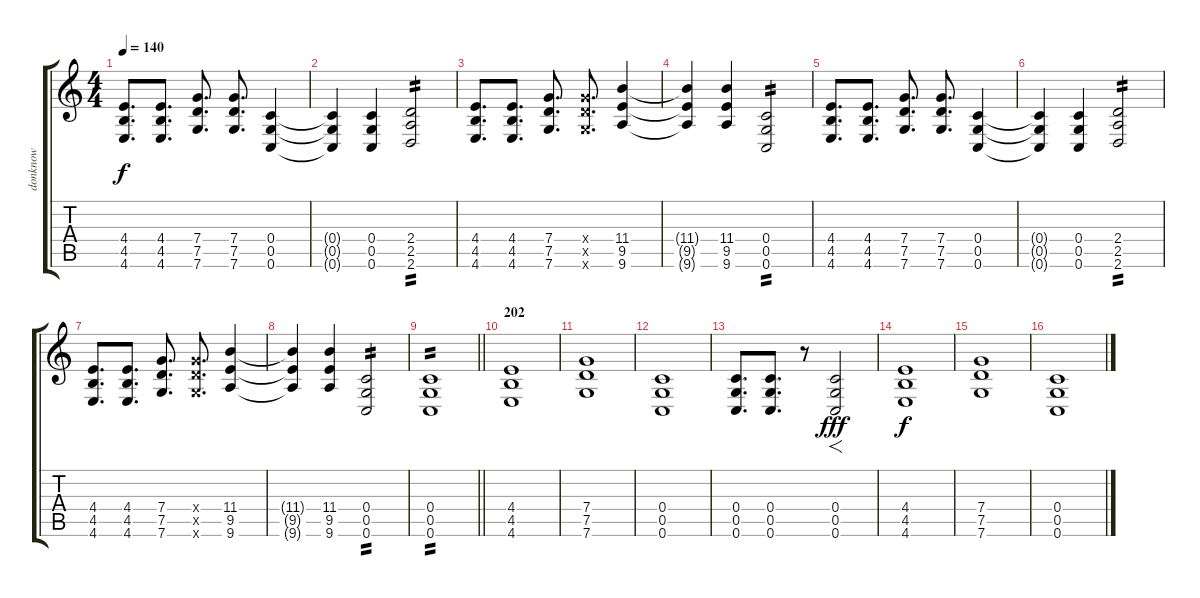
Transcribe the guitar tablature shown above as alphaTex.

\track ("donknow" "donknow") {instrument overdrivenguitar}
\staff {score tabs}
\tuning (D4 A3 F3 C3 G2 C2) {hide}
\ts (4 4)
\tempo 140
\clef g2
\ks c
(4.4 4.5 4.6).8{d dy f} (4.4 4.5 4.6).8{d} (7.4 7.5 7.6).8{d} (7.4 7.5 7.6).8{d} (0.4 0.5 0.6).4 |
(0.4{t} 0.5{t} 0.6{t}).4 (0.4 0.5 0.6).4 (2.4 2.5 2.6).2{tp 2} |
(4.4 4.5 4.6).8{d} (4.4 4.5 4.6).8{d} (7.4 7.5 7.6).8{d} (7.4{x} 7.5{x} 7.6{x}).8{d} (11.4 9.5 9.6).4 |
(11.4{t} 9.5{t} 9.6{t}).4 (11.4 9.5 9.6).4 (0.4 0.5 0.6).2{tp 2} |
(4.4 4.5 4.6).8{d} (4.4 4.5 4.6).8{d} (7.4 7.5 7.6).8{d} (7.4 7.5 7.6).8{d} (0.4 0.5 0.6).4 |
(0.4{t} 0.5{t} 0.6{t}).4 (0.4 0.5 0.6).4 (2.4 2.5 2.6).2{tp 2} |
(4.4 4.5 4.6).8{d} (4.4 4.5 4.6).8{d} (7.4 7.5 7.6).8{d} (7.4{x} 7.5{x} 7.6{x}).8{d} (11.4 9.5 9.6).4 |
(11.4{t} 9.5{t} 9.6{t}).4 (11.4 9.5 9.6).4 (0.4 0.5 0.6).2{tp 2} |
\barLineRight lightlight
(0.4 0.5 0.6).1{tp 2} |
\section ("" "202")
(4.4 4.5 4.6).1 |
(7.4 7.5 7.6).1 |
(0.4 0.5 0.6).1 |
(0.4 0.5 0.6).8{d} (0.4 0.5 0.6).8{d} r.8 (0.4 0.5 0.6).2{f dy fff} |
(4.4 4.5 4.6).1{dy f} |
(7.4 7.5 7.6).1 |
(0.4 0.5 0.6).1
